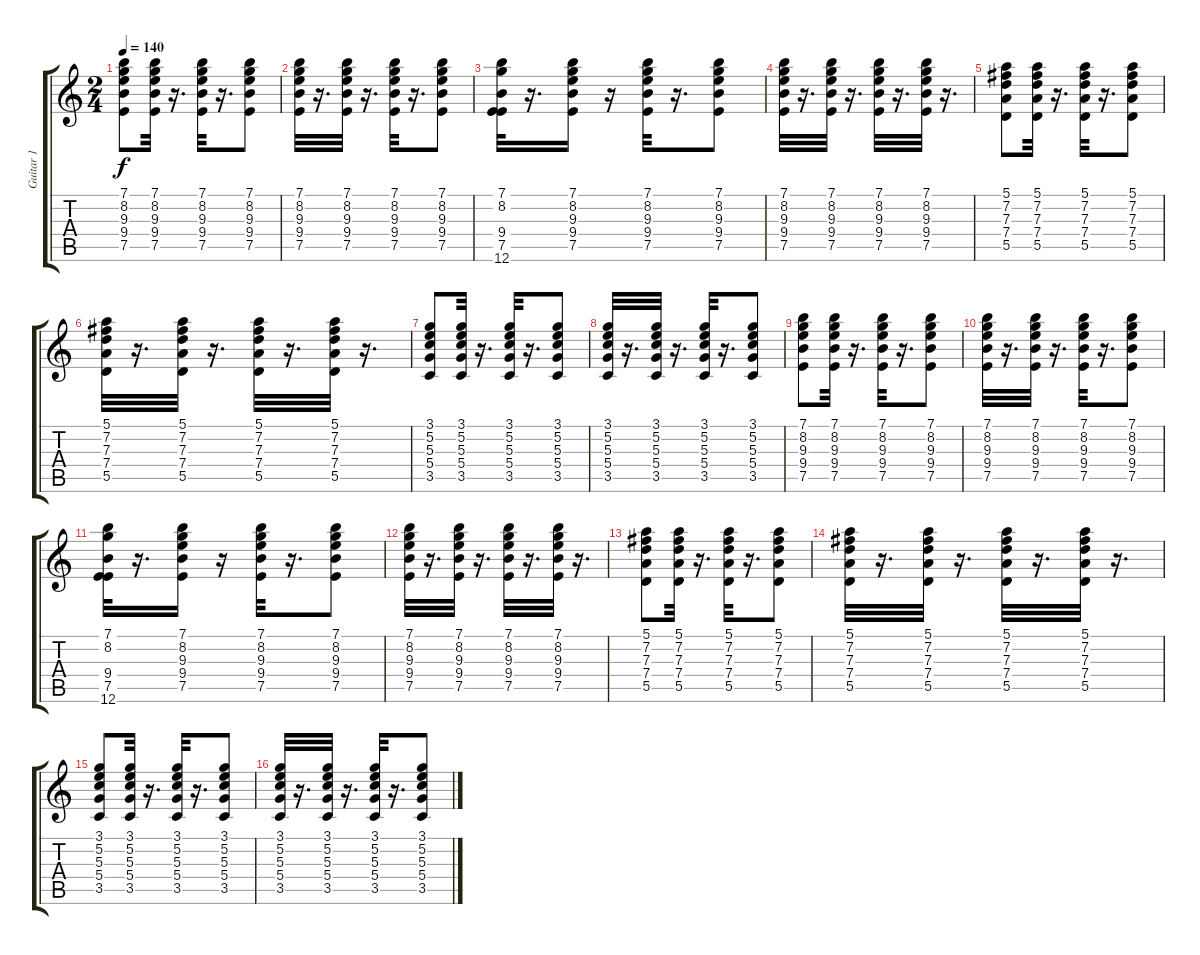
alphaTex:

\track ("Guitar 1" "Guitar 1") {instrument acousticguitarsteel}
\staff {score tabs}
\tuning (E4 B3 G3 D3 A2 E2) {hide}
\ts (2 4)
\tempo 140
\clef g2
\ks c
(7.1 8.2 9.3 9.4 7.5).8{dy f} (7.1 8.2 9.3 9.4 7.5).32 r.16{d} (7.1 8.2 9.3 9.4 7.5).32 r.16{d} (7.1 8.2 9.3 9.4 7.5).8 |
(7.1 8.2 9.3 9.4 7.5).32 r.16{d} (7.1 8.2 9.3 9.4 7.5).32 r.16{d} (7.1 8.2 9.3 9.4 7.5).32 r.16{d} (7.1 8.2 9.3 9.4 7.5).8 |
(7.1 8.2 9.4 7.5 12.6).32 r.16{d} (7.1 8.2 9.3 9.4 7.5).16 r.16 (7.1 8.2 9.3 9.4 7.5).32 r.16{d} (7.1 8.2 9.3 9.4 7.5).8 |
(7.1 8.2 9.3 9.4 7.5).32 r.16{d} (7.1 8.2 9.3 9.4 7.5).32 r.16{d} (7.1 8.2 9.3 9.4 7.5).32 r.16{d} (7.1 8.2 9.3 9.4 7.5).32 r.16{d} |
(5.1 7.2 7.3 7.4 5.5).8 (5.1 7.2 7.3 7.4 5.5).32 r.16{d} (5.1 7.2 7.3 7.4 5.5).32 r.16{d} (5.1 7.2 7.3 7.4 5.5).8 |
(5.1 7.2 7.3 7.4 5.5).32 r.16{d} (5.1 7.2 7.3 7.4 5.5).32 r.16{d} (5.1 7.2 7.3 7.4 5.5).32 r.16{d} (5.1 7.2 7.3 7.4 5.5).32 r.16{d} |
(3.1 5.2 5.3 5.4 3.5).8 (3.1 5.2 5.3 5.4 3.5).32 r.16{d} (3.1 5.2 5.3 5.4 3.5).32 r.16{d} (3.1 5.2 5.3 5.4 3.5).8 |
(3.1 5.2 5.3 5.4 3.5).32 r.16{d} (3.1 5.2 5.3 5.4 3.5).32 r.16{d} (3.1 5.2 5.3 5.4 3.5).32 r.16{d} (3.1 5.2 5.3 5.4 3.5).8 |
(7.1 8.2 9.3 9.4 7.5).8 (7.1 8.2 9.3 9.4 7.5).32 r.16{d} (7.1 8.2 9.3 9.4 7.5).32 r.16{d} (7.1 8.2 9.3 9.4 7.5).8 |
(7.1 8.2 9.3 9.4 7.5).32 r.16{d} (7.1 8.2 9.3 9.4 7.5).32 r.16{d} (7.1 8.2 9.3 9.4 7.5).32 r.16{d} (7.1 8.2 9.3 9.4 7.5).8 |
(7.1 8.2 9.4 7.5 12.6).32 r.16{d} (7.1 8.2 9.3 9.4 7.5).16 r.16 (7.1 8.2 9.3 9.4 7.5).32 r.16{d} (7.1 8.2 9.3 9.4 7.5).8 |
(7.1 8.2 9.3 9.4 7.5).32 r.16{d} (7.1 8.2 9.3 9.4 7.5).32 r.16{d} (7.1 8.2 9.3 9.4 7.5).32 r.16{d} (7.1 8.2 9.3 9.4 7.5).32 r.16{d} |
(5.1 7.2 7.3 7.4 5.5).8 (5.1 7.2 7.3 7.4 5.5).32 r.16{d} (5.1 7.2 7.3 7.4 5.5).32 r.16{d} (5.1 7.2 7.3 7.4 5.5).8 |
(5.1 7.2 7.3 7.4 5.5).32 r.16{d} (5.1 7.2 7.3 7.4 5.5).32 r.16{d} (5.1 7.2 7.3 7.4 5.5).32 r.16{d} (5.1 7.2 7.3 7.4 5.5).32 r.16{d} |
(3.1 5.2 5.3 5.4 3.5).8 (3.1 5.2 5.3 5.4 3.5).32 r.16{d} (3.1 5.2 5.3 5.4 3.5).32 r.16{d} (3.1 5.2 5.3 5.4 3.5).8 |
(3.1 5.2 5.3 5.4 3.5).32 r.16{d} (3.1 5.2 5.3 5.4 3.5).32 r.16{d} (3.1 5.2 5.3 5.4 3.5).32 r.16{d} (3.1 5.2 5.3 5.4 3.5).8
